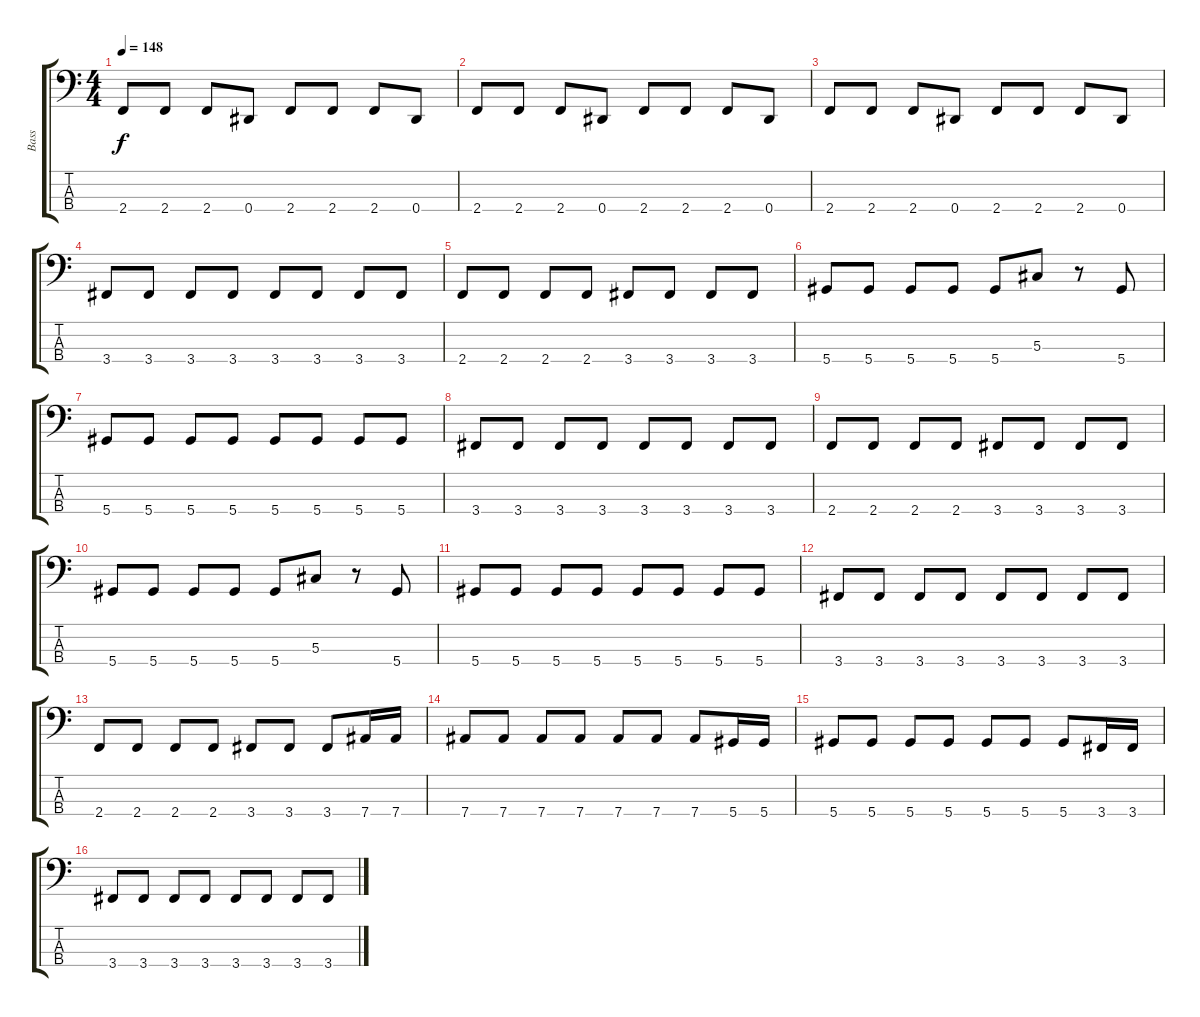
\track ("Bass" "Bass") {instrument electricbasspick}
\staff {score tabs}
\tuning (Gb2 Db2 Ab1 Eb1) {hide}
\ts (4 4)
\tempo 148
\clef f4
\ks c
2.4.8{dy f} 2.4.8 2.4.8 0.4.8 2.4.8 2.4.8 2.4.8 0.4.8 |
2.4.8 2.4.8 2.4.8 0.4.8 2.4.8 2.4.8 2.4.8 0.4.8 |
2.4.8 2.4.8 2.4.8 0.4.8 2.4.8 2.4.8 2.4.8 0.4.8 |
3.4.8 3.4.8 3.4.8 3.4.8 3.4.8 3.4.8 3.4.8 3.4.8 |
2.4.8 2.4.8 2.4.8 2.4.8 3.4.8 3.4.8 3.4.8 3.4.8 |
5.4.8 5.4.8 5.4.8 5.4.8 5.4.8 5.3.8 r.8 5.4.8 |
5.4.8 5.4.8 5.4.8 5.4.8 5.4.8 5.4.8 5.4.8 5.4.8 |
3.4.8 3.4.8 3.4.8 3.4.8 3.4.8 3.4.8 3.4.8 3.4.8 |
2.4.8 2.4.8 2.4.8 2.4.8 3.4.8 3.4.8 3.4.8 3.4.8 |
5.4.8 5.4.8 5.4.8 5.4.8 5.4.8 5.3.8 r.8 5.4.8 |
5.4.8 5.4.8 5.4.8 5.4.8 5.4.8 5.4.8 5.4.8 5.4.8 |
3.4.8 3.4.8 3.4.8 3.4.8 3.4.8 3.4.8 3.4.8 3.4.8 |
2.4.8 2.4.8 2.4.8 2.4.8 3.4.8 3.4.8 3.4.8 7.4.16 7.4.16 |
7.4.8 7.4.8 7.4.8 7.4.8 7.4.8 7.4.8 7.4.8 5.4.16 5.4.16 |
5.4.8 5.4.8 5.4.8 5.4.8 5.4.8 5.4.8 5.4.8 3.4.16 3.4.16 |
3.4.8 3.4.8 3.4.8 3.4.8 3.4.8 3.4.8 3.4.8 3.4.8
